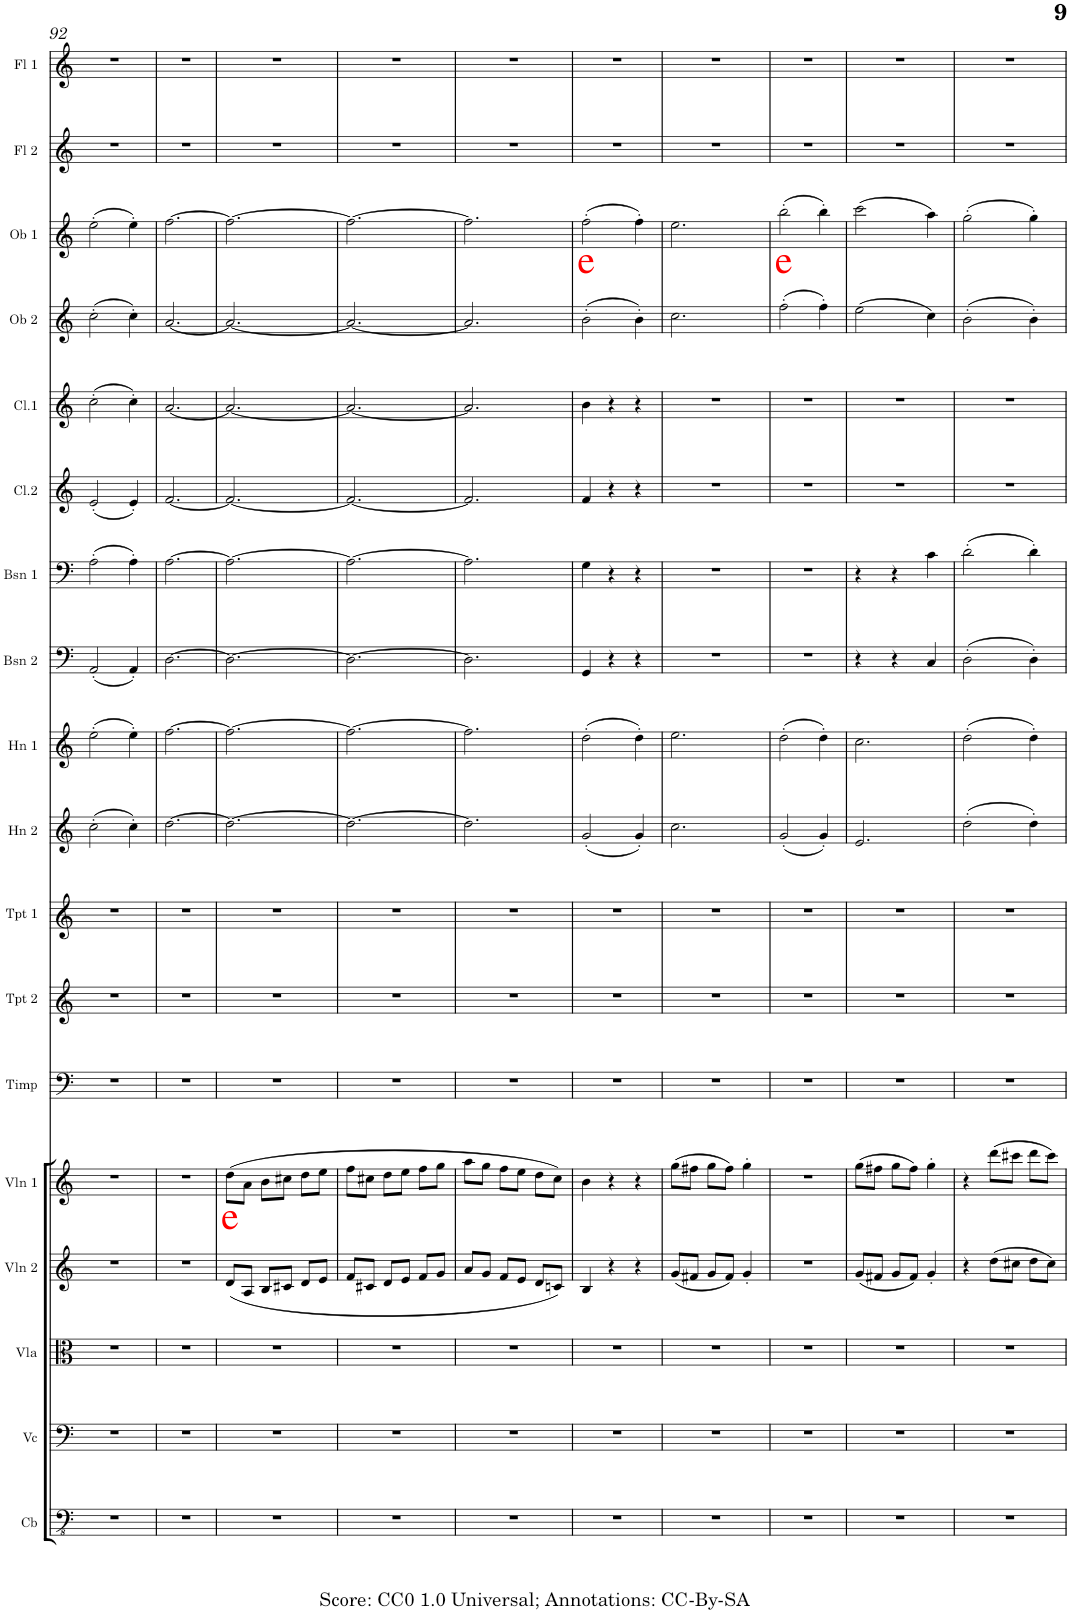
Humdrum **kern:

**kern	**kern	**kern	**kern	**kern	**text	**kern	**kern	**kern	**kern	**kern	**kern	**kern	**kern	**kern	**kern	**kern	**text	**kern	**kern
*part18	*part17	*part16	*part15	*part14	*part14	*part13	*part12	*part11	*part10	*part9	*part8	*part7	*part6	*part5	*part4	*part3	*part3	*part2	*part1
*staff18	*staff17	*staff16	*staff15	*staff14	*staff14	*staff13	*staff12	*staff11	*staff10	*staff9	*staff8	*staff7	*staff6	*staff5	*staff4	*staff3	*staff3	*staff2	*staff1
*I"Contrabass	*I"Violoncello	*I"Viola	*I"Violin 2	*I"Violin 1	*	*I"Timpani	*I"C Trumpet 2	*I"C Trumpet 1	*I"C Horn 2	*I"C Horn 1	*I"Bassoon 2	*I"Bassoon 1	*I"C Clarinet 2	*I"C Clarinet 1	*I"Oboe 2	*I"Oboe 1	*	*I"Flute 2	*I"Flute 1
*I'Cb	*I'Vc	*I'Vla	*I'Vln 2	*I'Vln 1	*	*I'Timp	*I'Tpt 2	*I'Tpt 1	*I'Hn 2	*I'Hn 1	*I'Bsn 2	*I'Bsn 1	*I'Cl.2	*I'Cl.1	*I'Ob 2	*I'Ob 1	*	*I'Fl 2	*I'Fl 1
!!LO:PB:g=z
*clefFv4	*clefF4	*clefC3	*clefG2	*clefG2	*	*clefF4	*clefG2	*clefG2	*clefG2	*clefG2	*clefF4	*clefF4	*clefG2	*clefG2	*clefG2	*clefG2	*	*clefG2	*clefG2
*	*	*	*	*	*	*	*	*	*Trd7c12	*Trd7c12	*	*	*Trd1c2	*Trd1c2	*	*	*	*	*
*k[]	*k[]	*k[]	*k[]	*k[]	*	*k[]	*k[]	*k[]	*k[]	*k[]	*k[]	*k[]	*k[]	*k[]	*k[]	*k[]	*	*k[]	*k[]
*M3/4	*M3/4	*M3/4	*M3/4	*M3/4	*	*M3/4	*M3/4	*M3/4	*M3/4	*M3/4	*M3/4	*M3/4	*M3/4	*M3/4	*M3/4	*M3/4	*	*M3/4	*M3/4
=92	=92	=92	=92	=92	=92	=92	=92	=92	=92	=92	=92	=92	=92	=92	=92	=92	=92	=92	=92
2.r	2.r	2.r	2.r	2.r	.	2.r	2.r	2.r	(2cc'\	(2ee'\	(2AA'/	(2A'\	(2e'/	(2cc'\	(2cc'\	(2ee'\	.	2.r	2.r
.	.	.	.	.	.	.	.	.	4cc'\)	4ee'\)	4AA'/)	4A'\)	4e'/)	4cc'\)	4cc'\)	4ee'\)	.	.	.
=93	=93	=93	=93	=93	=93	=93	=93	=93	=93	=93	=93	=93	=93	=93	=93	=93	=93	=93	=93
2.r	2.r	2.r	2.r	2.r	.	2.r	2.r	2.r	[2.dd\	[2.ff\	[2.D\	[2.A\	[2.f/	[2.a/	[2.a/	[2.ff\	.	2.r	2.r
=94	=94	=94	=94	=94	=94	=94	=94	=94	=94	=94	=94	=94	=94	=94	=94	=94	=94	=94	=94
!	!	!	!	!	!LO:LY:b:color=#FF0000	!	!	!	!	!	!	!	!	!	!	!	!	!	!
2.r	2.r	2.r	(8d/L	(8dd\L	e	2.r	2.r	2.r	2.dd\_	2.ff\_	2.D\_	2.A\_	2.f/_	2.a/_	2.a/_	2.ff\_	.	2.r	2.r
.	.	.	8A/J	8a\J	.	.	.	.	.	.	.	.	.	.	.	.	.	.	.
.	.	.	8B/L	8b\L	.	.	.	.	.	.	.	.	.	.	.	.	.	.	.
.	.	.	8c#X/J	8cc#X\J	.	.	.	.	.	.	.	.	.	.	.	.	.	.	.
.	.	.	8d/L	8dd\L	.	.	.	.	.	.	.	.	.	.	.	.	.	.	.
.	.	.	8e/J	8ee\J	.	.	.	.	.	.	.	.	.	.	.	.	.	.	.
=95	=95	=95	=95	=95	=95	=95	=95	=95	=95	=95	=95	=95	=95	=95	=95	=95	=95	=95	=95
2.r	2.r	2.r	8f/L	8ff\L	.	2.r	2.r	2.r	2.dd\_	2.ff\_	2.D\_	2.A\_	2.f/_	2.a/_	2.a/_	2.ff\_	.	2.r	2.r
.	.	.	8c#X/J	8cc#X\J	.	.	.	.	.	.	.	.	.	.	.	.	.	.	.
.	.	.	8d/L	8dd\L	.	.	.	.	.	.	.	.	.	.	.	.	.	.	.
.	.	.	8e/J	8ee\J	.	.	.	.	.	.	.	.	.	.	.	.	.	.	.
.	.	.	8f/L	8ff\L	.	.	.	.	.	.	.	.	.	.	.	.	.	.	.
.	.	.	8g/J	8gg\J	.	.	.	.	.	.	.	.	.	.	.	.	.	.	.
=96	=96	=96	=96	=96	=96	=96	=96	=96	=96	=96	=96	=96	=96	=96	=96	=96	=96	=96	=96
2.r	2.r	2.r	8a/L	8aa\L	.	2.r	2.r	2.r	2.dd\]	2.ff\]	2.D\]	2.A\]	2.f/]	2.a/]	2.a/]	2.ff\]	.	2.r	2.r
.	.	.	8g/J	8gg\J	.	.	.	.	.	.	.	.	.	.	.	.	.	.	.
.	.	.	8f/L	8ff\L	.	.	.	.	.	.	.	.	.	.	.	.	.	.	.
.	.	.	8e/J	8ee\J	.	.	.	.	.	.	.	.	.	.	.	.	.	.	.
.	.	.	8d/L	8dd\L	.	.	.	.	.	.	.	.	.	.	.	.	.	.	.
.	.	.	8cn/J)	8cc\J)	.	.	.	.	.	.	.	.	.	.	.	.	.	.	.
=97	=97	=97	=97	=97	=97	=97	=97	=97	=97	=97	=97	=97	=97	=97	=97	=97	=97	=97	=97
!	!	!	!	!	!	!	!	!	!	!	!	!	!	!	!	!	!LO:LY:b:color=#FF0000	!	!
2.r	2.r	2.r	4B/	4b\	.	2.r	2.r	2.r	(2g'/	(2dd'\	4GG/	4G\	4f/	4b\	(2b'\	(2ff'\	e	2.r	2.r
.	.	.	4r	4r	.	.	.	.	.	.	4r	4r	4r	4r	.	.	.	.	.
.	.	.	4r	4r	.	.	.	.	4g'/)	4dd'\)	4r	4r	4r	4r	4b'\)	4ff'\)	.	.	.
=98	=98	=98	=98	=98	=98	=98	=98	=98	=98	=98	=98	=98	=98	=98	=98	=98	=98	=98	=98
2.r	2.r	2.r	(8g/L	(8gg\L	.	2.r	2.r	2.r	2.cc\	2.ee\	2.r	2.r	2.r	2.r	2.cc\	2.ee\	.	2.r	2.r
.	.	.	8f#X/J	8ff#X\J	.	.	.	.	.	.	.	.	.	.	.	.	.	.	.
.	.	.	8g/L	8gg\L	.	.	.	.	.	.	.	.	.	.	.	.	.	.	.
.	.	.	8f#/J)	8ff#\J)	.	.	.	.	.	.	.	.	.	.	.	.	.	.	.
.	.	.	4g'/	4gg'\	.	.	.	.	.	.	.	.	.	.	.	.	.	.	.
=99	=99	=99	=99	=99	=99	=99	=99	=99	=99	=99	=99	=99	=99	=99	=99	=99	=99	=99	=99
!	!	!	!	!	!	!	!	!	!	!	!	!	!	!	!	!	!LO:LY:b:color=#FF0000	!	!
2.r	2.r	2.r	2.r	2.r	.	2.r	2.r	2.r	(2g'/	(2dd'\	2.r	2.r	2.r	2.r	(2ff'\	(2bb'\	e	2.r	2.r
.	.	.	.	.	.	.	.	.	4g'/)	4dd'\)	.	.	.	.	4ff'\)	4bb'\)	.	.	.
=100	=100	=100	=100	=100	=100	=100	=100	=100	=100	=100	=100	=100	=100	=100	=100	=100	=100	=100	=100
2.r	2.r	2.r	(8g/L	(8gg\L	.	2.r	2.r	2.r	2.e/	2.cc\	4r	4r	2.r	2.r	(2ee\	(2ccc\	.	2.r	2.r
.	.	.	8f#X/J	8ff#X\J	.	.	.	.	.	.	.	.	.	.	.	.	.	.	.
.	.	.	8g/L	8gg\L	.	.	.	.	.	.	4r	4r	.	.	.	.	.	.	.
.	.	.	8f#/J)	8ff#\J)	.	.	.	.	.	.	.	.	.	.	.	.	.	.	.
.	.	.	4g'/	4gg'\	.	.	.	.	.	.	4C/	4c\	.	.	4cc\)	4aa\)	.	.	.
=101	=101	=101	=101	=101	=101	=101	=101	=101	=101	=101	=101	=101	=101	=101	=101	=101	=101	=101	=101
2.r	2.r	2.r	4r	4r	.	2.r	2.r	2.r	(2dd'\	(2dd'\	(2D'\	(2d'\	2.r	2.r	(2b'\	(2gg'\	.	2.r	2.r
.	.	.	(8dd\L	(8ddd\L	.	.	.	.	.	.	.	.	.	.	.	.	.	.	.
.	.	.	8cc#X\J	8ccc#X\J	.	.	.	.	.	.	.	.	.	.	.	.	.	.	.
.	.	.	8dd\L	8ddd\L	.	.	.	.	4dd'\)	4dd'\)	4D'\)	4d'\)	.	.	4b'\)	4gg'\)	.	.	.
.	.	.	8cc#\J)	8ccc#\J)	.	.	.	.	.	.	.	.	.	.	.	.	.	.	.
=	=	=	=	=	=	=	=	=	=	=	=	=	=	=	=	=	=	=	=
*-	*-	*-	*-	*-	*-	*-	*-	*-	*-	*-	*-	*-	*-	*-	*-	*-	*-	*-	*-
